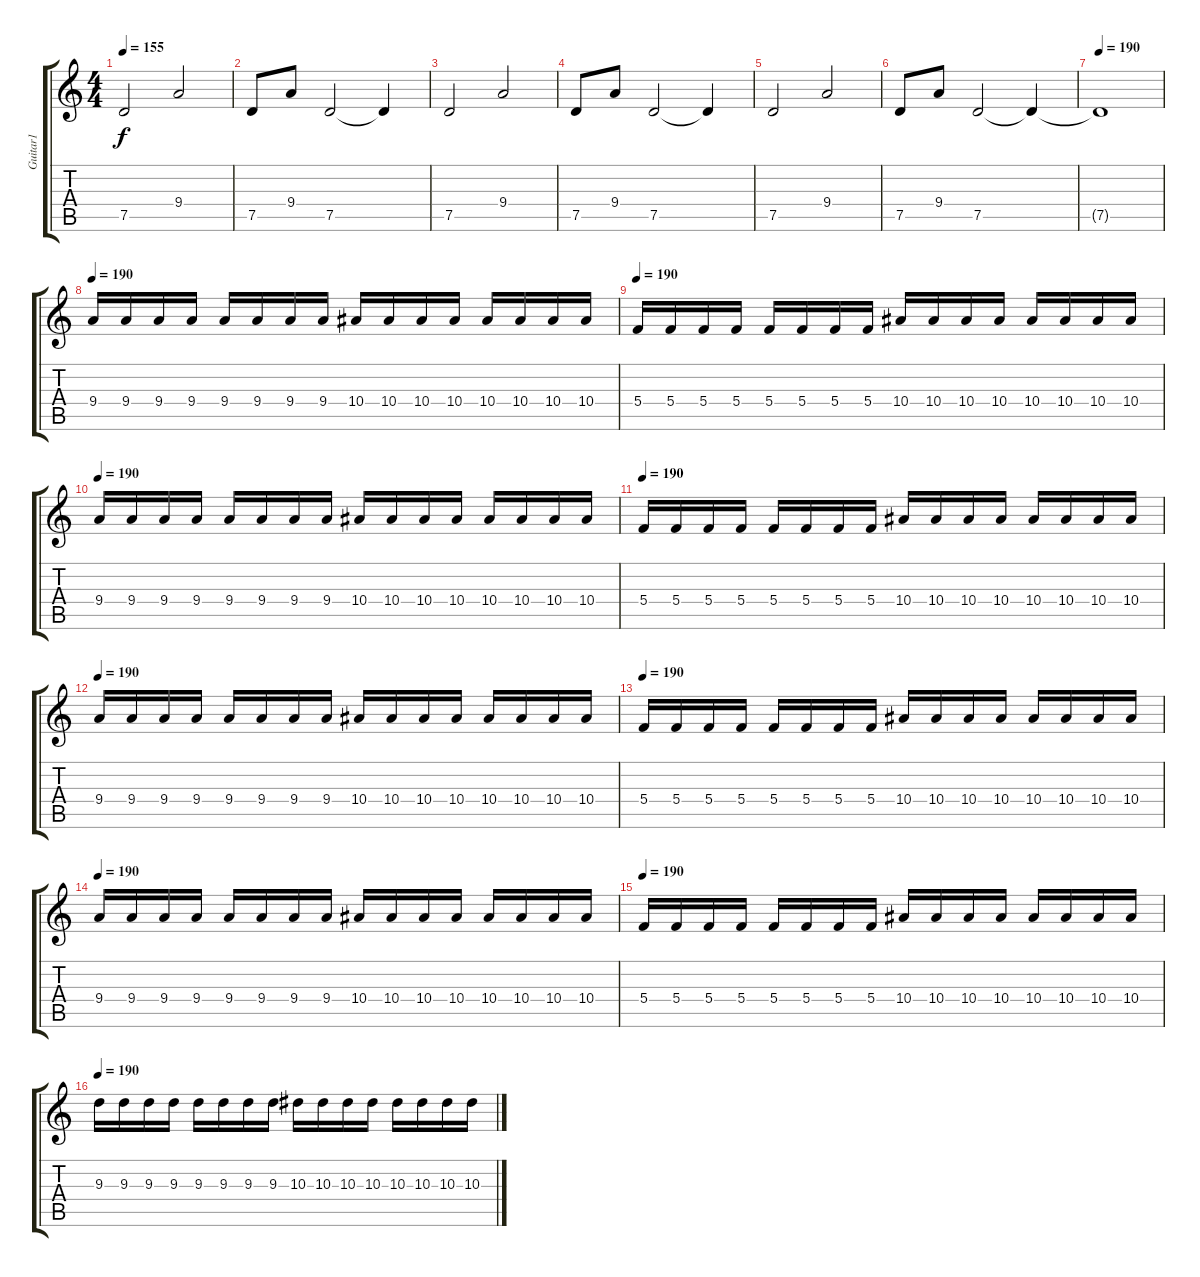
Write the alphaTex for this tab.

\track ("Guitar1" "Guitar1") {instrument distortionguitar}
\staff {score tabs}
\tuning (D4 A3 F3 C3 G2 D2) {hide}
\ts (4 4)
\tempo 155
\clef g2
\ks c
7.5.2{dy f} 9.4.2 |
7.5.8 9.4.8 7.5.2 7.5{t}.4 |
7.5.2 9.4.2 |
7.5.8 9.4.8 7.5.2 7.5{t}.4 |
7.5.2 9.4.2 |
7.5.8 9.4.8 7.5.2 7.5{t}.4 |
\tempo 190
7.5{t}.1 |
\tempo 190
9.4.16 9.4.16 9.4.16 9.4.16 9.4.16 9.4.16 9.4.16 9.4.16 10.4.16 10.4.16 10.4.16 10.4.16 10.4.16 10.4.16 10.4.16 10.4.16 |
\tempo 190
5.4.16 5.4.16 5.4.16 5.4.16 5.4.16 5.4.16 5.4.16 5.4.16 10.4.16 10.4.16 10.4.16 10.4.16 10.4.16 10.4.16 10.4.16 10.4.16 |
\tempo 190
9.4.16 9.4.16 9.4.16 9.4.16 9.4.16 9.4.16 9.4.16 9.4.16 10.4.16 10.4.16 10.4.16 10.4.16 10.4.16 10.4.16 10.4.16 10.4.16 |
\tempo 190
5.4.16 5.4.16 5.4.16 5.4.16 5.4.16 5.4.16 5.4.16 5.4.16 10.4.16 10.4.16 10.4.16 10.4.16 10.4.16 10.4.16 10.4.16 10.4.16 |
\tempo 190
9.4.16 9.4.16 9.4.16 9.4.16 9.4.16 9.4.16 9.4.16 9.4.16 10.4.16 10.4.16 10.4.16 10.4.16 10.4.16 10.4.16 10.4.16 10.4.16 |
\tempo 190
5.4.16 5.4.16 5.4.16 5.4.16 5.4.16 5.4.16 5.4.16 5.4.16 10.4.16 10.4.16 10.4.16 10.4.16 10.4.16 10.4.16 10.4.16 10.4.16 |
\tempo 190
9.4.16 9.4.16 9.4.16 9.4.16 9.4.16 9.4.16 9.4.16 9.4.16 10.4.16 10.4.16 10.4.16 10.4.16 10.4.16 10.4.16 10.4.16 10.4.16 |
\tempo 190
5.4.16 5.4.16 5.4.16 5.4.16 5.4.16 5.4.16 5.4.16 5.4.16 10.4.16 10.4.16 10.4.16 10.4.16 10.4.16 10.4.16 10.4.16 10.4.16 |
\tempo 190
9.3.16 9.3.16 9.3.16 9.3.16 9.3.16 9.3.16 9.3.16 9.3.16 10.3.16 10.3.16 10.3.16 10.3.16 10.3.16 10.3.16 10.3.16 10.3.16
